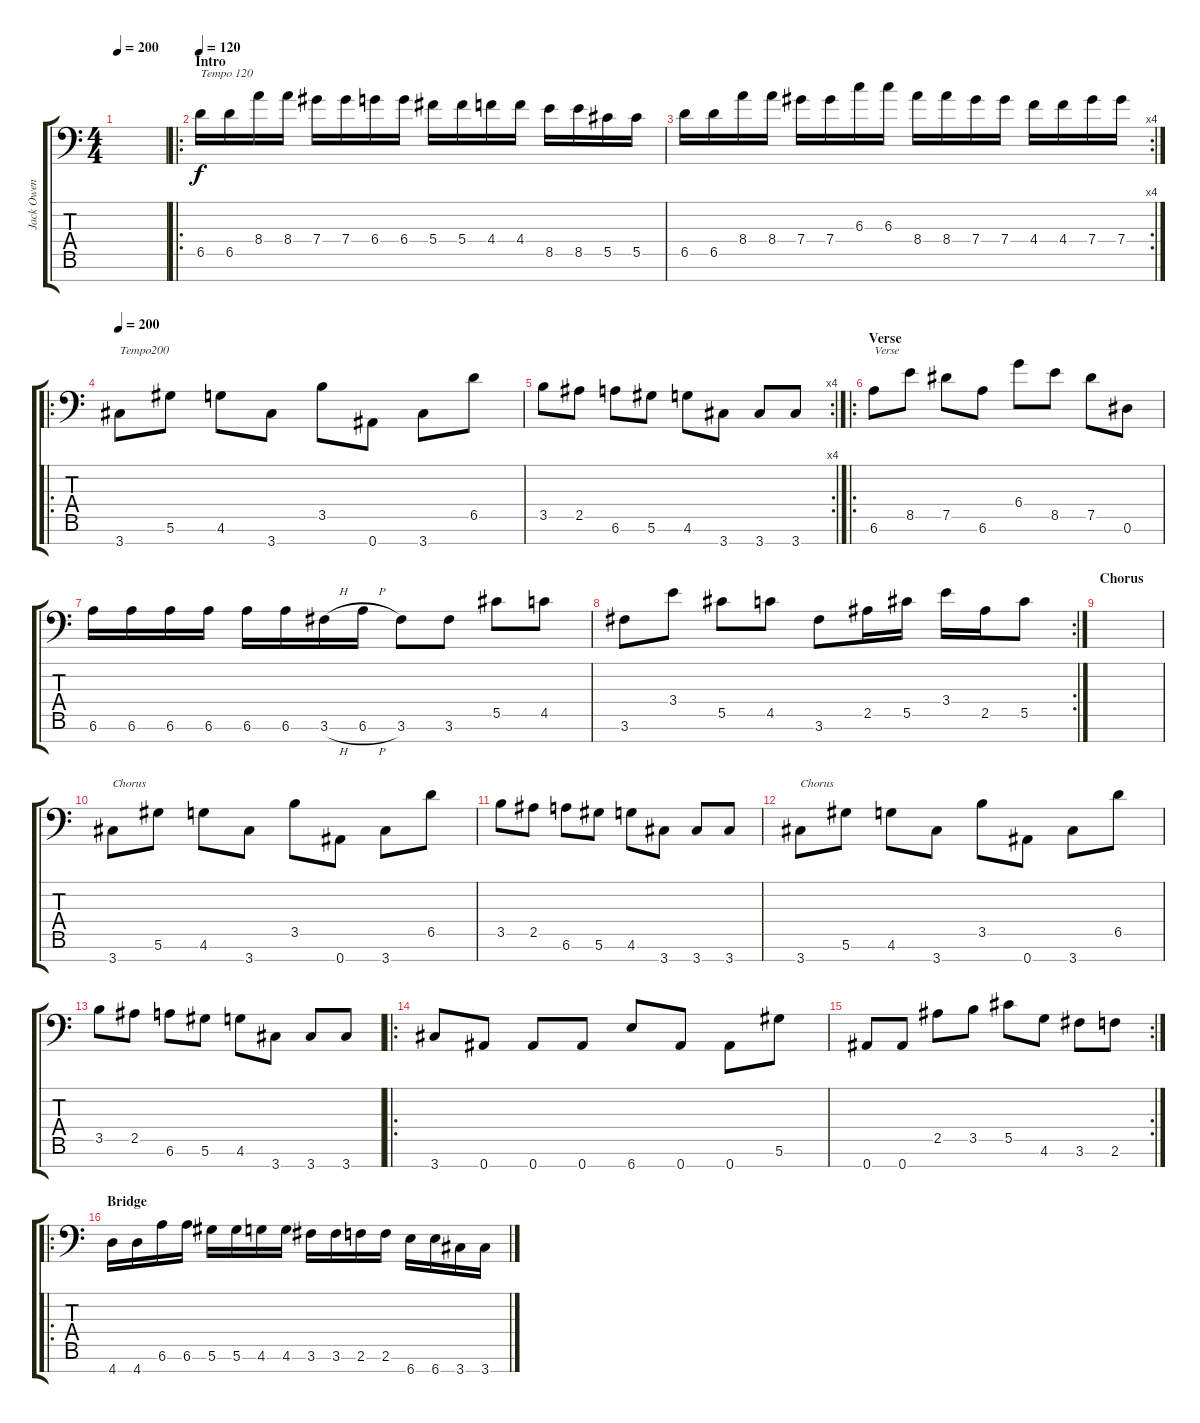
\track ("Jack Owen" "Jack Owen") {instrument distortionguitar}
\staff {score tabs}
\tuning (Eb4 Bb3 Gb3 Db3 Ab2 Eb2 Bb1) {hide}
\ts (4 4)
\tempo 200
\tempo 120
\tempo 200
\clef f4
\ks c
|
\ro
\section ("" "Intro")
\tempo 120
6.5.16{txt "Tempo 120"} 6.5.16 8.4.16 8.4.16 7.4.16 7.4.16 6.4.16 6.4.16 5.4.16 5.4.16 4.4.16 4.4.16 8.5.16 8.5.16 5.5.16 5.5.16 |
\rc 4
6.5.16 6.5.16 8.4.16 8.4.16 7.4.16 7.4.16 6.3.16 6.3.16 8.4.16 8.4.16 7.4.16 7.4.16 4.4.16 4.4.16 7.4.16 7.4.16 |
\ro
\tempo 200
3.7.8{txt "Tempo200"} 5.6.8 4.6.8 3.7.8 3.5.8 0.7.8 3.7.8 6.5.8 |
\rc 4
3.5.8 2.5.8 6.6.8 5.6.8 4.6.8 3.7.8 3.7.8 3.7.8 |
\ro
\section ("" "Verse")
6.6.8{txt "Verse"} 8.5.8 7.5.8 6.6.8 6.4.8 8.5.8 7.5.8 0.6.8 |
6.6.16 6.6.16 6.6.16 6.6.16 6.6.16 6.6.16 3.6{h}.16 6.6{h}.16 3.6.8 3.6.8 5.5.8 4.5.8 |
\rc 2
3.6.8 3.4.8 5.5.8 4.5.8 3.6.8 2.5.16 5.5.16 3.4.16 2.5.16 5.5.8 |
\section ("" "Chorus")
|
3.7.8{txt "Chorus"} 5.6.8 4.6.8 3.7.8 3.5.8 0.7.8 3.7.8 6.5.8 |
3.5.8 2.5.8 6.6.8 5.6.8 4.6.8 3.7.8 3.7.8 3.7.8 |
3.7.8{txt "Chorus"} 5.6.8 4.6.8 3.7.8 3.5.8 0.7.8 3.7.8 6.5.8 |
3.5.8 2.5.8 6.6.8 5.6.8 4.6.8 3.7.8 3.7.8 3.7.8 |
\ro
3.7.8 0.7.8 0.7.8 0.7.8 6.7.8 0.7.8 0.7.8 5.6.8 |
\rc 2
0.7.8 0.7.8 2.5.8 3.5.8 5.5.8 4.6.8 3.6.8 2.6.8 |
\ro
\section ("" "Bridge")
4.7.16 4.7.16 6.6.16 6.6.16 5.6.16 5.6.16 4.6.16 4.6.16 3.6.16 3.6.16 2.6.16 2.6.16 6.7.16 6.7.16 3.7.16 3.7.16
